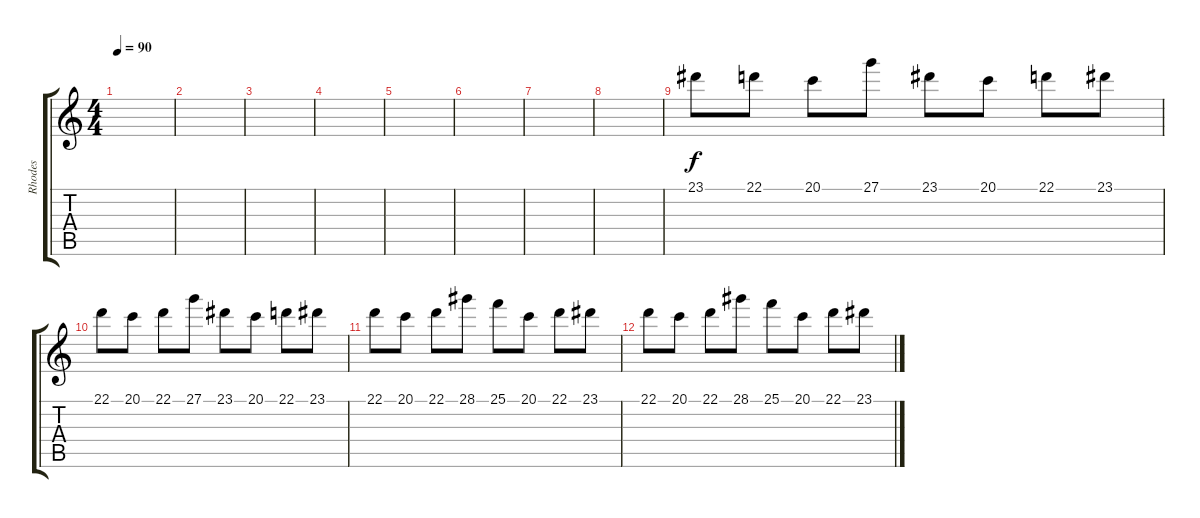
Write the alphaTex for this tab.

\track ("Rhodes" "Rhodes") {instrument electricpiano1}
\staff {score tabs}
\tuning (E4 B3 G3 D3 A2 E2) {hide}
\ts (4 4)
\tempo 90
\clef g2
\ks c
|
|
|
|
|
|
|
|
23.1.8{volume 7} 22.1.8 20.1.8 27.1.8 23.1.8 20.1.8 22.1.8 23.1.8 |
22.1.8 20.1.8 22.1.8 27.1.8 23.1.8 20.1.8 22.1.8 23.1.8 |
22.1.8 20.1.8 22.1.8 28.1.8 25.1.8 20.1.8 22.1.8 23.1.8 |
22.1.8 20.1.8 22.1.8 28.1.8 25.1.8 20.1.8 22.1.8 23.1.8
